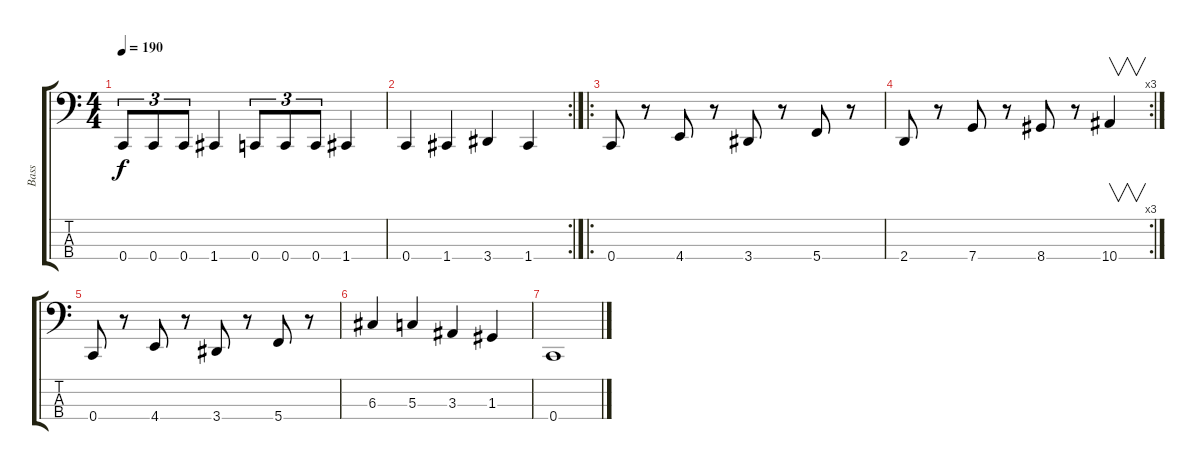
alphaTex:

\track ("Bass" "Bass") {instrument electricbasspick}
\staff {score tabs}
\tuning (F2 C2 G1 C1) {hide}
\ts (4 4)
\tempo 190
\clef f4
\ks c
0.4.8{tu (3 2) dy f} 0.4.8{tu (3 2)} 0.4.8{tu (3 2)} 1.4.4 0.4.8{tu (3 2)} 0.4.8{tu (3 2)} 0.4.8{tu (3 2)} 1.4.4 |
\rc 2
0.4.4 1.4.4 3.4.4 1.4.4 |
\ro
0.4.8 r.8 4.4.8 r.8 3.4.8 r.8 5.4.8 r.8 |
\rc 3
2.4.8 r.8 7.4.8 r.8 8.4.8 r.8 10.4.4{v} |
0.4.8 r.8 4.4.8 r.8 3.4.8 r.8 5.4.8 r.8 |
6.3.4 5.3.4 3.3.4 1.3.4 |
0.4.1
